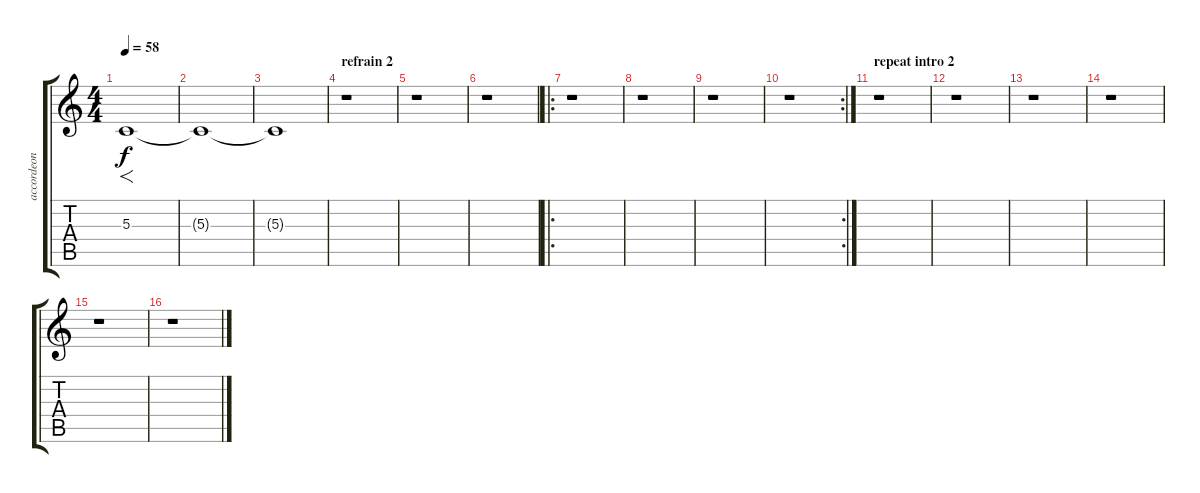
\track ("accordeon" "accordeon") {instrument accordion}
\staff {score tabs}
\tuning (E4 B3 G3 D3 A2 E2) {hide}
\ts (4 4)
\tempo 58
\clef g2
\ks c
5.3.1{f dy f} |
5.3{t}.1 |
5.3{t}.1 |
\section ("" "refrain 2")
r.1 |
r.1 |
r.1 |
\ro
r.1 |
r.1 |
r.1 |
\rc 2
r.1 |
\section ("" "repeat intro 2")
r.1 |
r.1 |
r.1 |
r.1 |
r.1 |
r.1
